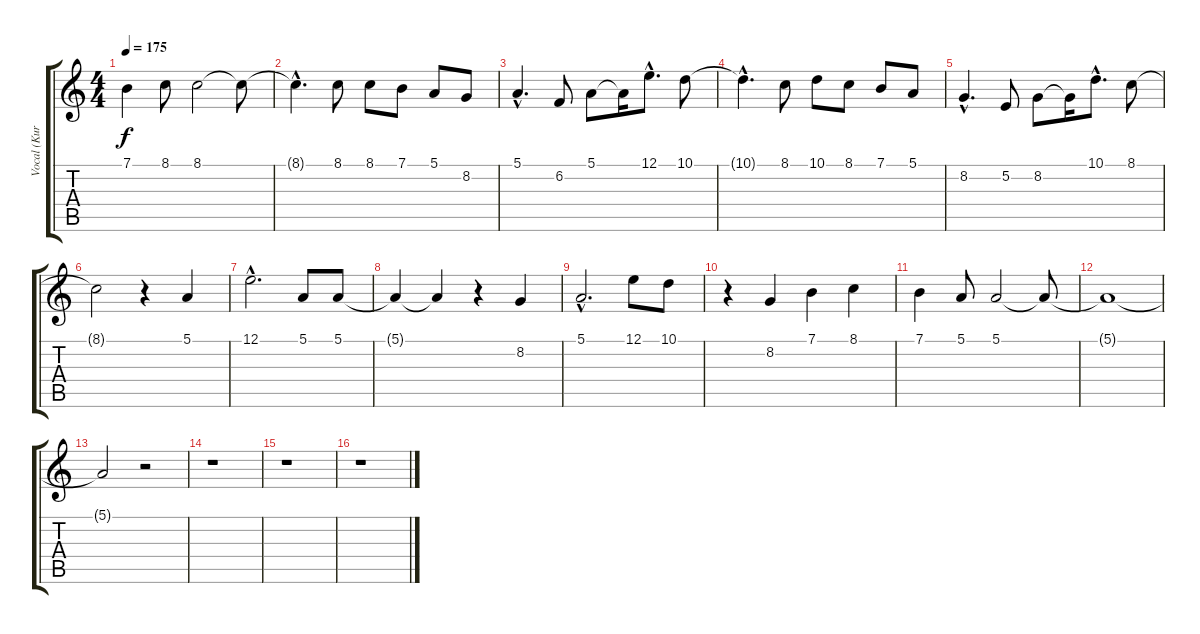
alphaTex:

\track ("Vocal (Kuroneko)" "Vocal (Kur") {instrument viola}
\staff {score tabs}
\tuning (E4 B3 G3 D3 A2 E2) {hide}
\ts (4 4)
\tempo 175
\clef g2
\ks c
7.1.4{dy f} 8.1.8 8.1.2 8.1{t}.8 |
8.1{hac t}.4{d} 8.1.8 8.1.8 7.1.8 5.1.8 8.2.8 |
5.1{hac}.4{d} 6.2.8 5.1.8 5.1{t}.16 12.1{hac}.8{d} 10.1.8 |
10.1{hac t}.4{d} 8.1.8 10.1.8 8.1.8 7.1.8 5.1.8 |
8.2{hac}.4{d} 5.2.8 8.2.8 8.2{t}.16 10.1{hac}.8{d} 8.1.8 |
8.1{t}.2 r.4 5.1.4 |
12.1{hac}.2{d} 5.1.8 5.1.8 |
5.1{t}.4 5.1{t}.4 r.4 8.2.4 |
5.1{hac}.2{d} 12.1.8 10.1.8 |
r.4 8.2.4 7.1.4 8.1.4 |
7.1.4 5.1.8 5.1.2 5.1{t}.8 |
5.1{t}.1 |
5.1{t}.2 r.2 |
r.1 |
r.1 |
r.1
